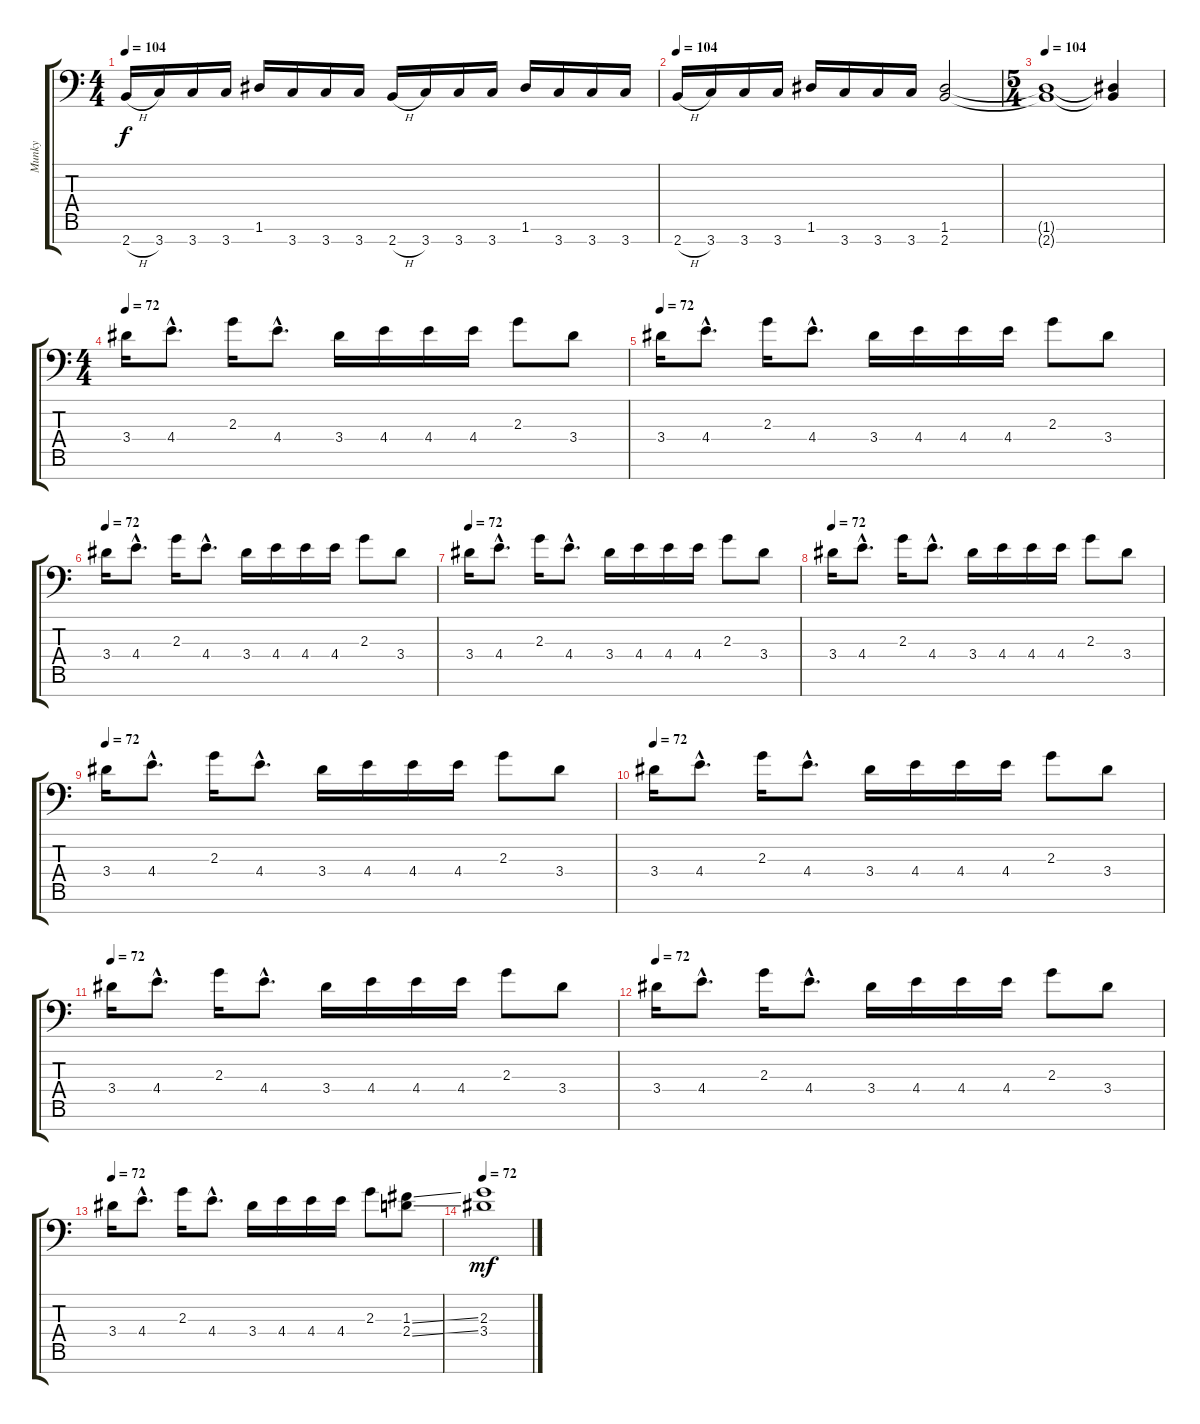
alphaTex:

\track ("Munky" "Munky") {instrument distortionguitar}
\staff {score tabs}
\tuning (D4 A3 F3 C3 G2 D2 A1) {hide}
\ts (4 4)
\tempo 104
\clef f4
\ks c
2.7{h}.16{dy f volume 16 instrument electricguitarclean} 3.7.16 3.7.16 3.7.16 1.6.16 3.7.16 3.7.16 3.7.16 2.7{h}.16 3.7.16 3.7.16 3.7.16 1.6.16 3.7.16 3.7.16 3.7.16 |
\tempo 104
2.7{h}.16{volume 16 instrument electricguitarclean} 3.7.16 3.7.16 3.7.16 1.6.16 3.7.16 3.7.16 3.7.16 (1.6 2.7).2{volume 12} |
\ts (5 4)
\tempo 104
(1.6{t} 2.7{t}).1 (1.6{t} 2.7{t}).4 |
\ts (4 4)
\tempo 72
3.4.16{volume 10 instrument distortionguitar} 4.4{hac}.8{d} 2.3.16 4.4{hac}.8{d} 3.4.16 4.4.16 4.4.16 4.4.16 2.3.8 3.4.8 |
\tempo 72
3.4.16{volume 10 instrument distortionguitar} 4.4{hac}.8{d} 2.3.16 4.4{hac}.8{d} 3.4.16 4.4.16 4.4.16 4.4.16 2.3.8 3.4.8 |
\tempo 72
3.4.16{volume 10 instrument distortionguitar} 4.4{hac}.8{d} 2.3.16 4.4{hac}.8{d} 3.4.16 4.4.16 4.4.16 4.4.16 2.3.8 3.4.8 |
\tempo 72
3.4.16{volume 10 instrument distortionguitar} 4.4{hac}.8{d} 2.3.16 4.4{hac}.8{d} 3.4.16 4.4.16 4.4.16 4.4.16 2.3.8 3.4.8 |
\tempo 72
3.4.16{volume 10 instrument distortionguitar} 4.4{hac}.8{d} 2.3.16 4.4{hac}.8{d} 3.4.16 4.4.16 4.4.16 4.4.16 2.3.8 3.4.8 |
\tempo 72
3.4.16{volume 10 instrument distortionguitar} 4.4{hac}.8{d} 2.3.16 4.4{hac}.8{d} 3.4.16 4.4.16 4.4.16 4.4.16 2.3.8 3.4.8 |
\tempo 72
3.4.16{volume 10 instrument distortionguitar} 4.4{hac}.8{d} 2.3.16 4.4{hac}.8{d} 3.4.16 4.4.16 4.4.16 4.4.16 2.3.8 3.4.8 |
\tempo 72
3.4.16{volume 10 instrument distortionguitar} 4.4{hac}.8{d} 2.3.16 4.4{hac}.8{d} 3.4.16 4.4.16 4.4.16 4.4.16 2.3.8 3.4.8 |
\tempo 72
3.4.16{volume 10 instrument distortionguitar} 4.4{hac}.8{d} 2.3.16 4.4{hac}.8{d} 3.4.16 4.4.16 4.4.16 4.4.16 2.3.8 3.4.8 |
\tempo 72
3.4.16{volume 10 instrument distortionguitar} 4.4{hac}.8{d} 2.3.16 4.4{hac}.8{d} 3.4.16 4.4.16 4.4.16 4.4.16 2.3.8 (1.3{ss} 2.4{ss}).8 |
\tempo 72
(2.3 3.4).1{dy mf volume 10 instrument distortionguitar}
